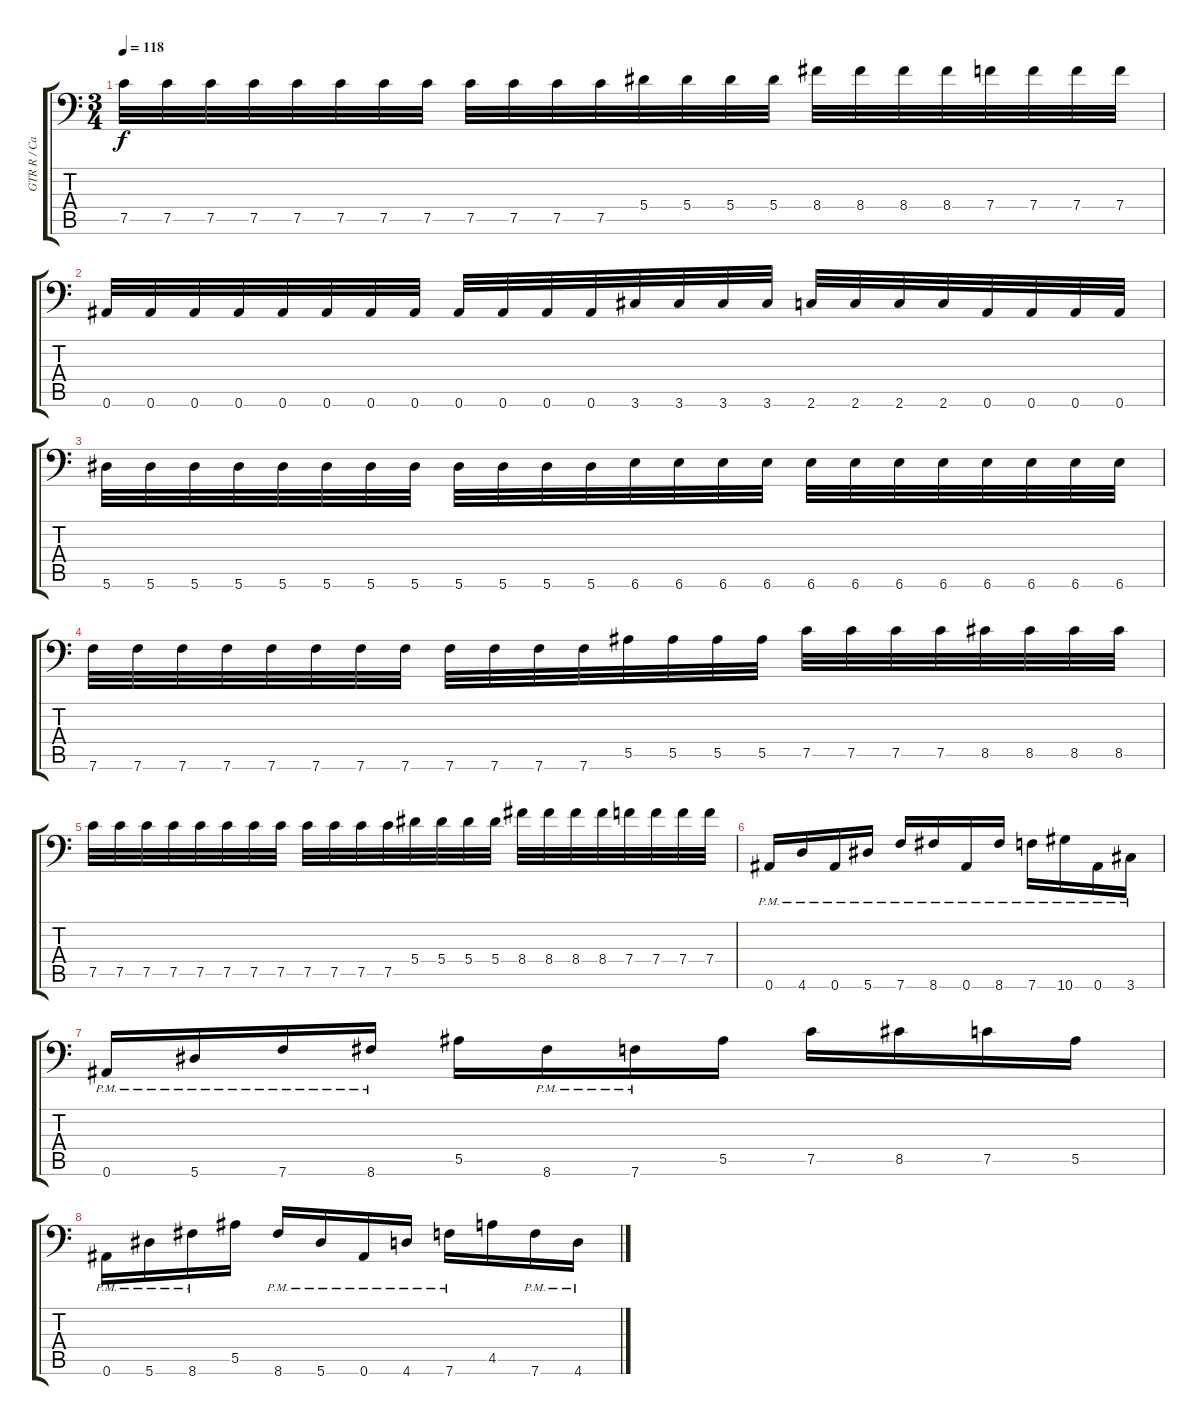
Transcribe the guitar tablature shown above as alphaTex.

\track ("GTR R / Carlos" "GTR R / Ca") {instrument distortionguitar}
\staff {score tabs}
\tuning (C4 G3 Eb3 Bb2 F2 Bb1) {hide}
\ts (3 4)
\tempo 118
\clef f4
\ks c
7.5.32{dy f} 7.5.32 7.5.32 7.5.32 7.5.32 7.5.32 7.5.32 7.5.32 7.5.32 7.5.32 7.5.32 7.5.32 5.4.32 5.4.32 5.4.32 5.4.32 8.4.32 8.4.32 8.4.32 8.4.32 7.4.32 7.4.32 7.4.32 7.4.32 |
0.6.32 0.6.32 0.6.32 0.6.32 0.6.32 0.6.32 0.6.32 0.6.32 0.6.32 0.6.32 0.6.32 0.6.32 3.6.32 3.6.32 3.6.32 3.6.32 2.6.32 2.6.32 2.6.32 2.6.32 0.6.32 0.6.32 0.6.32 0.6.32 |
5.6.32 5.6.32 5.6.32 5.6.32 5.6.32 5.6.32 5.6.32 5.6.32 5.6.32 5.6.32 5.6.32 5.6.32 6.6.32 6.6.32 6.6.32 6.6.32 6.6.32 6.6.32 6.6.32 6.6.32 6.6.32 6.6.32 6.6.32 6.6.32 |
7.6.32 7.6.32 7.6.32 7.6.32 7.6.32 7.6.32 7.6.32 7.6.32 7.6.32 7.6.32 7.6.32 7.6.32 5.5.32 5.5.32 5.5.32 5.5.32 7.5.32 7.5.32 7.5.32 7.5.32 8.5.32 8.5.32 8.5.32 8.5.32 |
7.5.32 7.5.32 7.5.32 7.5.32 7.5.32 7.5.32 7.5.32 7.5.32 7.5.32 7.5.32 7.5.32 7.5.32 5.4.32 5.4.32 5.4.32 5.4.32 8.4.32 8.4.32 8.4.32 8.4.32 7.4.32 7.4.32 7.4.32 7.4.32 |
0.6{pm}.16 4.6{pm}.16 0.6{pm}.16 5.6{pm}.16 7.6{pm}.16 8.6{pm}.16 0.6{pm}.16 8.6{pm}.16 7.6{pm}.16 10.6{pm}.16 0.6{pm}.16 3.6{pm}.16 |
0.6{pm}.16 5.6{pm}.16 7.6{pm}.16 8.6{pm}.16 5.5.16 8.6{pm}.16 7.6{pm}.16 5.5.16 7.5.16 8.5.16 7.5.16 5.5.16 |
0.6{pm}.16 5.6{pm}.16 8.6{pm}.16 5.5.16 8.6{pm}.16 5.6{pm}.16 0.6{pm}.16 4.6{pm}.16 7.6{pm}.16 4.5.16 7.6{pm}.16 4.6{pm}.16
